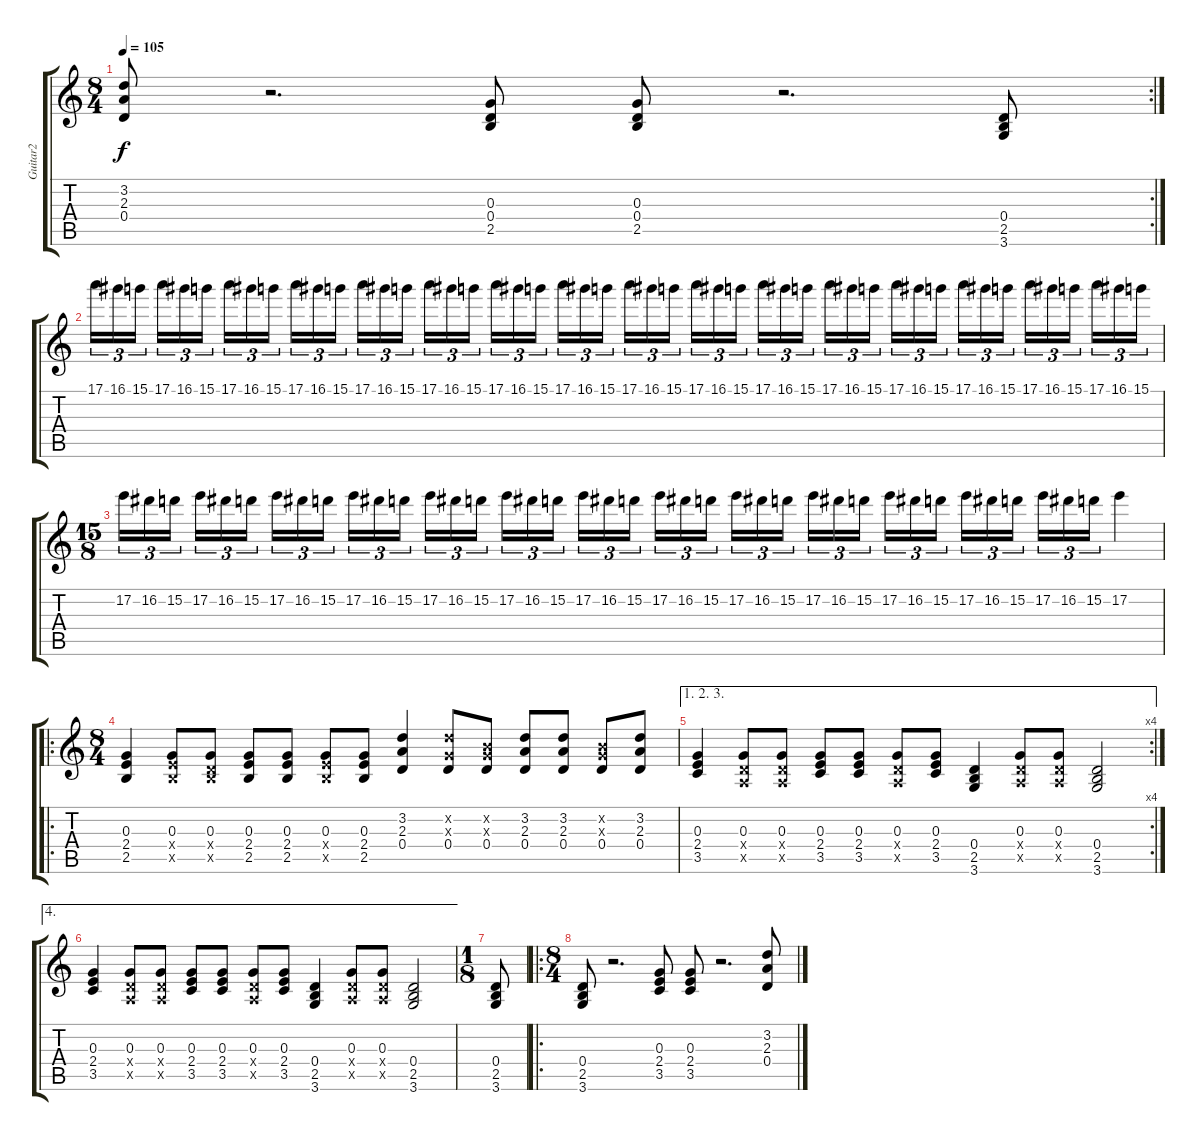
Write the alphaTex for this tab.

\track ("Guitar2" "Guitar2") {instrument overdrivenguitar}
\staff {score tabs}
\tuning (E4 B3 G3 D3 A2 E2) {hide}
\rc 2
\ts (8 4)
\tempo 105
\clef g2
\ks c
(3.2 2.3 0.4).8{dy f} r.2{d} (0.3 0.4 2.5).8 (0.3 0.4 2.5).8 r.2{d} (0.4 2.5 3.6).8 |
17.1.16{tu (3 2)} 16.1.16{tu (3 2)} 15.1.16{tu (3 2)} 17.1.16{tu (3 2)} 16.1.16{tu (3 2)} 15.1.16{tu (3 2)} 17.1.16{tu (3 2)} 16.1.16{tu (3 2)} 15.1.16{tu (3 2)} 17.1.16{tu (3 2)} 16.1.16{tu (3 2)} 15.1.16{tu (3 2)} 17.1.16{tu (3 2)} 16.1.16{tu (3 2)} 15.1.16{tu (3 2)} 17.1.16{tu (3 2)} 16.1.16{tu (3 2)} 15.1.16{tu (3 2)} 17.1.16{tu (3 2)} 16.1.16{tu (3 2)} 15.1.16{tu (3 2)} 17.1.16{tu (3 2)} 16.1.16{tu (3 2)} 15.1.16{tu (3 2)} 17.1.16{tu (3 2)} 16.1.16{tu (3 2)} 15.1.16{tu (3 2)} 17.1.16{tu (3 2)} 16.1.16{tu (3 2)} 15.1.16{tu (3 2)} 17.1.16{tu (3 2)} 16.1.16{tu (3 2)} 15.1.16{tu (3 2)} 17.1.16{tu (3 2)} 16.1.16{tu (3 2)} 15.1.16{tu (3 2)} 17.1.16{tu (3 2)} 16.1.16{tu (3 2)} 15.1.16{tu (3 2)} 17.1.16{tu (3 2)} 16.1.16{tu (3 2)} 15.1.16{tu (3 2)} 17.1.16{tu (3 2)} 16.1.16{tu (3 2)} 15.1.16{tu (3 2)} 17.1.16{tu (3 2)} 16.1.16{tu (3 2)} 15.1.16{tu (3 2)} |
\ts (15 8)
17.2.16{tu (3 2)} 16.2.16{tu (3 2)} 15.2.16{tu (3 2)} 17.2.16{tu (3 2)} 16.2.16{tu (3 2)} 15.2.16{tu (3 2)} 17.2.16{tu (3 2)} 16.2.16{tu (3 2)} 15.2.16{tu (3 2)} 17.2.16{tu (3 2)} 16.2.16{tu (3 2)} 15.2.16{tu (3 2)} 17.2.16{tu (3 2)} 16.2.16{tu (3 2)} 15.2.16{tu (3 2)} 17.2.16{tu (3 2)} 16.2.16{tu (3 2)} 15.2.16{tu (3 2)} 17.2.16{tu (3 2)} 16.2.16{tu (3 2)} 15.2.16{tu (3 2)} 17.2.16{tu (3 2)} 16.2.16{tu (3 2)} 15.2.16{tu (3 2)} 17.2.16{tu (3 2)} 16.2.16{tu (3 2)} 15.2.16{tu (3 2)} 17.2.16{tu (3 2)} 16.2.16{tu (3 2)} 15.2.16{tu (3 2)} 17.2.16{tu (3 2)} 16.2.16{tu (3 2)} 15.2.16{tu (3 2)} 17.2.16{tu (3 2)} 16.2.16{tu (3 2)} 15.2.16{tu (3 2)} 17.2.16{tu (3 2)} 16.2.16{tu (3 2)} 15.2.16{tu (3 2)} 17.2.4 |
\ro
\ts (8 4)
(0.3 2.4 2.5).4 (0.3 2.4{x} 2.5{x}).8 (0.3 0.4{x} 2.5{x}).8 (0.3 2.4 2.5).8 (0.3 2.4 2.5).8 (0.3 2.4{x} 2.5{x}).8 (0.3 2.4 2.5).8 (3.2 2.3 0.4).4 (3.2{x} 0.3{x} 0.4).8 (0.2{x} 0.3{x} 0.4).8 (3.2 2.3 0.4).8 (3.2 2.3 0.4).8 (0.2{x} 0.3{x} 0.4).8 (3.2 2.3 0.4).8 |
\ae (1 2 3)
\rc 4
(0.3 2.4 3.5).4 (0.3 0.4{x} 0.5{x}).8 (0.3 0.4{x} 0.5{x}).8 (0.3 2.4 3.5).8 (0.3 2.4 3.5).8 (0.3 0.4{x} 0.5{x}).8 (0.3 2.4 3.5).8 (0.4 2.5 3.6).4 (0.3 0.4{x} 0.5{x}).8 (0.3 0.4{x} 0.5{x}).8 (0.4 2.5 3.6).2 |
\ae 4
(0.3 2.4 3.5).4 (0.3 0.4{x} 0.5{x}).8 (0.3 0.4{x} 0.5{x}).8 (0.3 2.4 3.5).8 (0.3 2.4 3.5).8 (0.3 0.4{x} 0.5{x}).8 (0.3 2.4 3.5).8 (0.4 2.5 3.6).4 (0.3 0.4{x} 0.5{x}).8 (0.3 0.4{x} 0.5{x}).8 (0.4 2.5 3.6).2 |
\ts (1 8)
(0.4 2.5 3.6).8 |
\ro
\ts (8 4)
(0.4 2.5 3.6).8 r.2{d} (0.3 2.4 3.5).8 (0.3 2.4 3.5).8 r.2{d} (3.2 2.3 0.4).8
